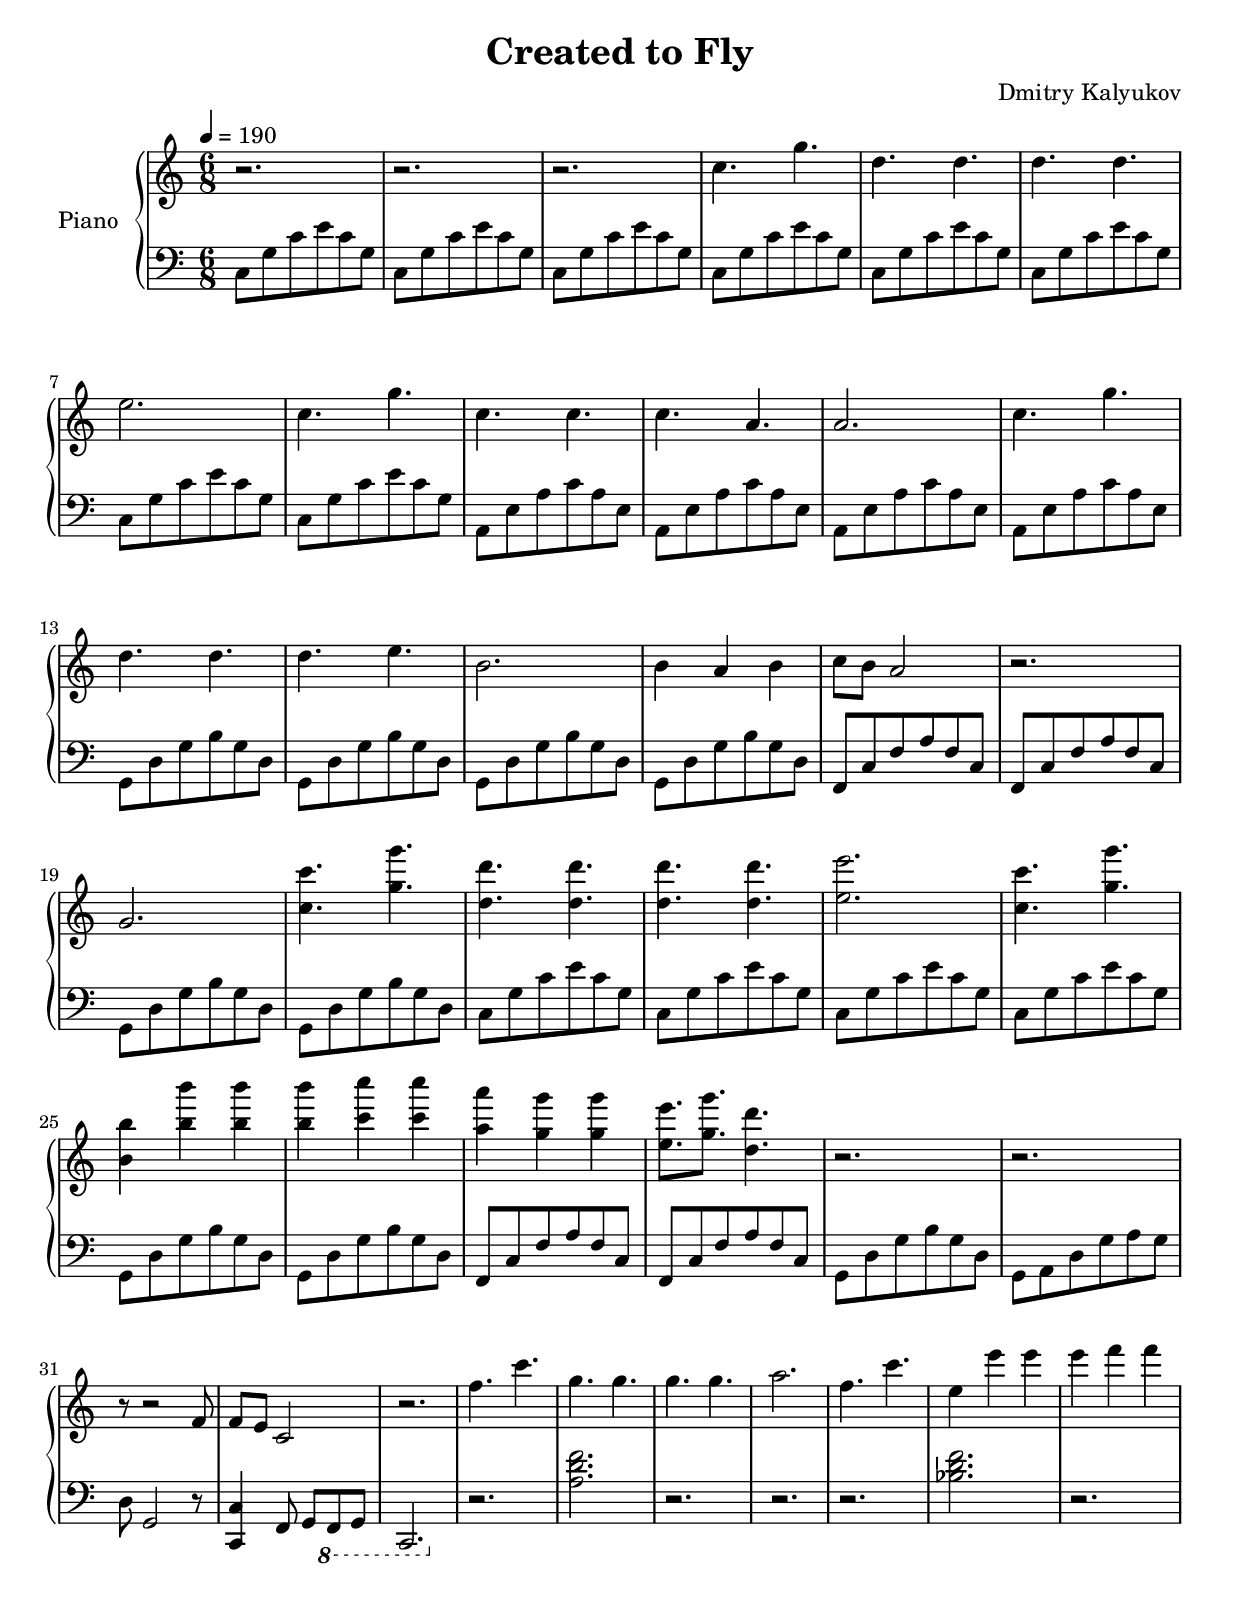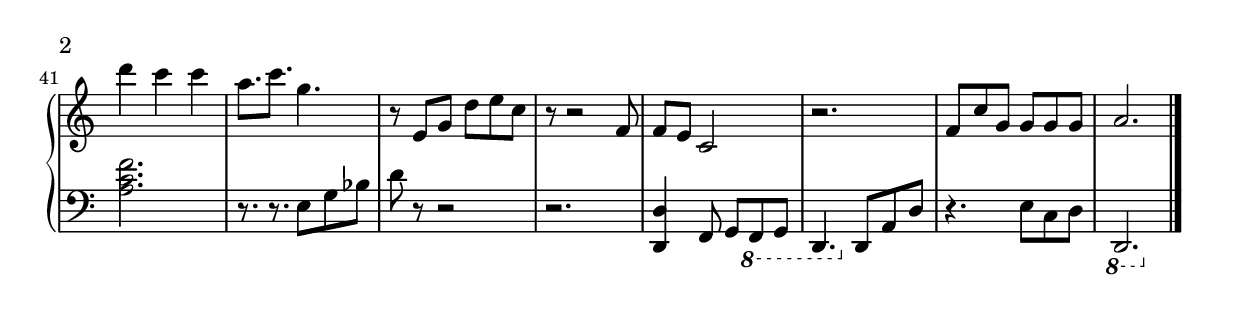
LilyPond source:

\version "2.20.0"

\header {
  title = "Created to Fly"
  composer = "Dmitry Kalyukov"
  instruments = "piano"
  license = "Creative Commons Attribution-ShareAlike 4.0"
}

\paper {
  top-margin = 1.5\cm
  bottom-margin = 2\cm
}

pianoUpper = \relative c'' {
  r2.
  r2.
  r2.
  c4. g'

  d4. d
  d4. d
  e2.
  c4. g'

  c,4. c
  c4. a
  a2.
  c4. g'

  d4. d
  d4. e
  b2.
  b4 a b

  c8 b a2
  r2.
  g2.
  <c c'>4. <g' g'>

  <d d'>4. <d d'>
  <d d'>4. <d d'>
  <e e'>2.
  <c c'>4. <g' g'>

  <b, b'>4 <b' b'> <b b'>
  <b b'> <c c'> <c c'>
  <a a'> <g g'> <g g'>
  <e e'>8. <g g'> <d d'>4.

  r2.
  r2.

  r8 r2 f,8
  f e c2
  r2.

  f'4. c'
  g4. g
  g4. g
  a2.

  f4. c'
  e,4 e' e
  e f f
  d c c
  a8. c8. g4.

  r8 e, g d' e c
  r8 r2 f,8
  f8 e c2

  r2.

  f8 c'
  g8 g
  g8 g
  a2.
}

pianoLower = \relative c {
  c8[ g' c e c g]
  c,8[ g' c e c g]
  c,8[ g' c e c g]
  c,8[ g' c e c g]

  c,8[ g' c e c g]
  c,8[ g' c e c g]
  c,8[ g' c e c g]
  c,8[ g' c e c g]

  a,8[ e' a c a e]
  a,8[ e' a c a e]
  a,8[ e' a c a e]
  a,8[ e' a c a e]

  g,8[ d' g b g d]
  g,8[ d' g b g d]
  g,8[ d' g b g d]
  g,8[ d' g b g d]

  f,8[ c' f a f c]
  f,8[ c' f a f c]
  g8[ d' g b g d]
  g,8[ d' g b g d]

  c8[ g' c e c g]
  c,8[ g' c e c g]
  c,8[ g' c e c g]
  c,8[ g' c e c g]

  g,8[ d' g b g d]
  g,8[ d' g b g d]
  f,8[ c' f a f c]
  f,8[ c' f a f c]

  g8[ d' g b g d]
  g,8[ a d g a g]

  d8 g,2 r8
  <c, c'>4
  f8 g \ottava -1 f, g
  c,2. \ottava 0

  r2.
  <a''' d f>2.
  r2.
  r2.

  r2.
  <bes d f>2.
  r2.
  <a c f>2.
  r8. r8. e8 g bes8
  d r8 r2

  r2.

  <d,, d'>4 f8 g
  \ottava -1 f,8 g
  d4. \ottava 0 d'8 a' d
  r4. e8 c d
  \ottava -1 d,,2. \ottava 0
}


upper = \relative c'' {
  \clef treble
  \time 6/8
  \tempo 4 = 190
  \pianoUpper
  \bar "|."
}

lower = \relative c {
  \clef bass
  \pianoLower
}

\score {
  \new PianoStaff <<
    \set PianoStaff.instrumentName = "Piano"
    \new Staff = "upper" \upper
    \new Staff = "lower" \lower
  >>
  \layout { }
  \midi { }
}
